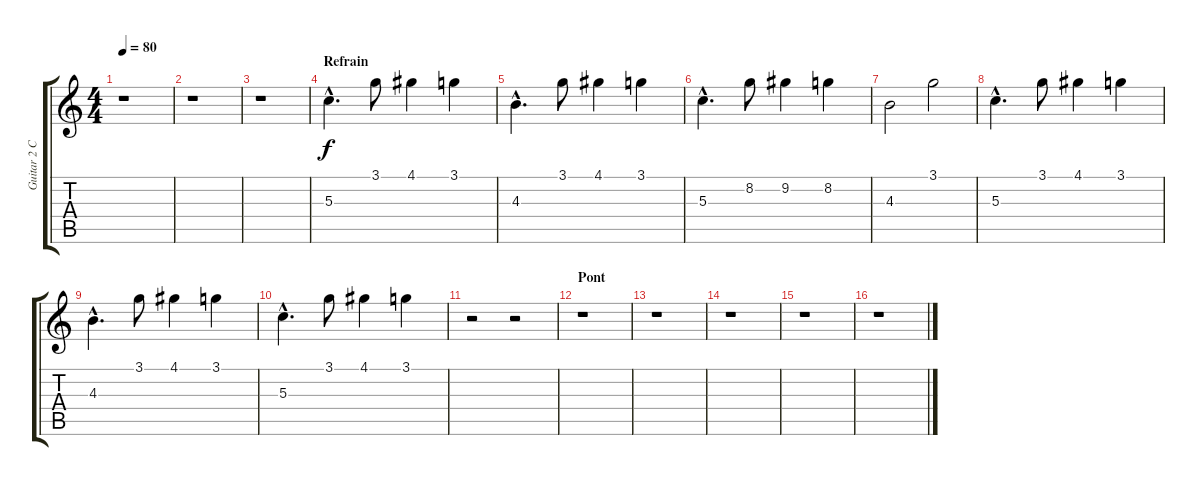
\track ("Guitar 2 Clean" "Guitar 2 C") {instrument electricguitarclean}
\staff {score tabs}
\tuning (E4 B3 G3 D3 A2 E2) {hide}
\ts (4 4)
\tempo 80
\clef g2
\ks c
r.1{dy f} |
r.1 |
r.1 |
\section ("" "Refrain")
5.3{hac}.4{d} 3.1.8 4.1.4 3.1.4 |
4.3{hac}.4{d} 3.1.8 4.1.4 3.1.4 |
5.3{hac}.4{d} 8.2.8 9.2.4 8.2.4 |
4.3.2 3.1.2 |
5.3{hac}.4{d} 3.1.8 4.1.4 3.1.4 |
4.3{hac}.4{d} 3.1.8 4.1.4 3.1.4 |
5.3{hac}.4{d} 3.1.8 4.1.4 3.1.4 |
r.2 r.2 |
\section ("" "Pont")
r.1 |
r.1 |
r.1 |
r.1 |
r.1
